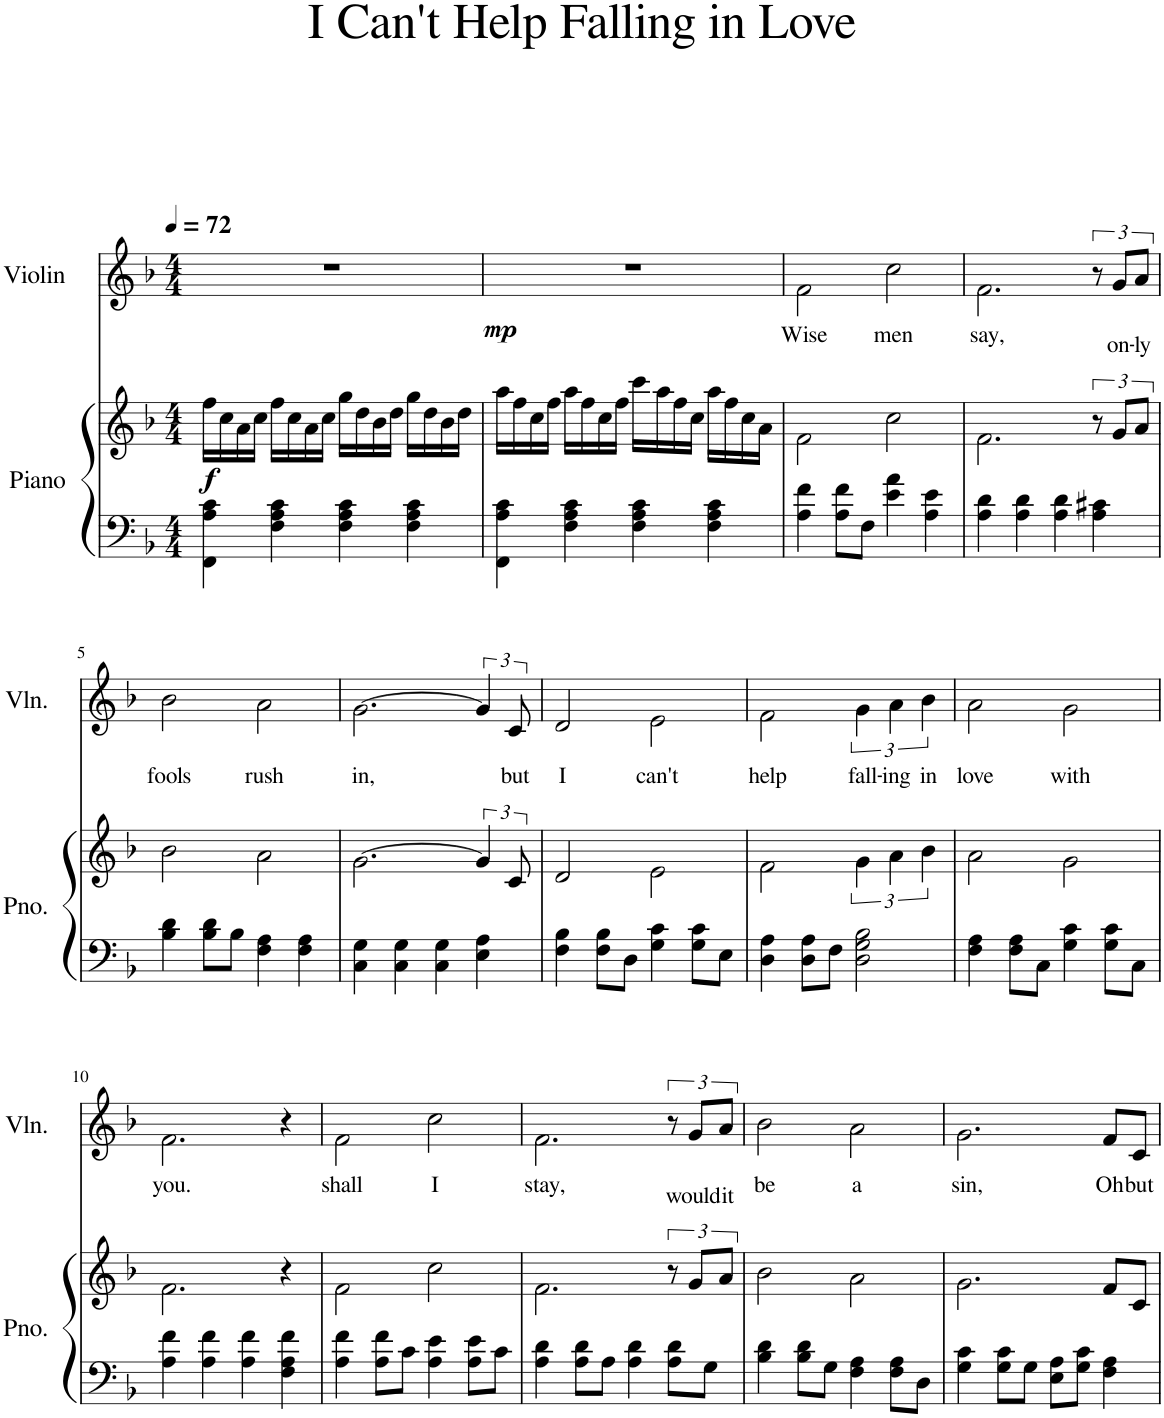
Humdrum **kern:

**kern	**kern	**dynam	**kern	**text	**dynam
*part2	*part2	*part2	*part1	*part1	*part1
*staff3	*staff2	*staff2/3	*staff1	*staff1	*staff1
*I"Piano	*	*	*I"Violin	*	*
*I'Pno.	*	*	*I'Vln.	*	*
*clefF4	*clefG2	*	*clefG2	*	*
*k[b-]	*k[b-]	*	*k[b-]	*	*
*M4/4	*M4/4	*	*M4/4	*	*
*MM72	*MM72	*	*MM72	*	*
=1	=1	=1	=1	=1	=1
!	!	!LO:DY:b	!	!	!
4FF\ 4A\ 4c\	16ff\LL	f	1r	.	.
.	16cc\	.	.	.	.
.	16a\	.	.	.	.
.	16cc\JJ	.	.	.	.
4F\ 4A\ 4c\	16ff\LL	.	.	.	.
.	16cc\	.	.	.	.
.	16a\	.	.	.	.
.	16cc\JJ	.	.	.	.
4F\ 4A\ 4c\	16gg\LL	.	.	.	.
.	16dd\	.	.	.	.
.	16b-\	.	.	.	.
.	16dd\JJ	.	.	.	.
4F\ 4A\ 4c\	16gg\LL	.	.	.	.
.	16dd\	.	.	.	.
.	16b-\	.	.	.	.
.	16dd\JJ	.	.	.	.
=2	=2	=2	=2	=2	=2
!	!	!	!	!	!LO:DY:b
4FF\ 4A\ 4c\	16aa\LL	.	1r	.	mp
.	16ff\	.	.	.	.
.	16cc\	.	.	.	.
.	16ff\JJ	.	.	.	.
4F\ 4A\ 4c\	16aa\LL	.	.	.	.
.	16ff\	.	.	.	.
.	16cc\	.	.	.	.
.	16ff\JJ	.	.	.	.
4F\ 4A\ 4c\	16ccc\LL	.	.	.	.
.	16aa\	.	.	.	.
.	16ff\	.	.	.	.
.	16cc\JJ	.	.	.	.
4F\ 4A\ 4c\	16aa\LL	.	.	.	.
.	16ff\	.	.	.	.
.	16cc\	.	.	.	.
.	16a\JJ	.	.	.	.
=3	=3	=3	=3	=3	=3
!	!	!	!	!LO:LY:b	!
4A\ 4f\	2f\	.	2f\	Wise	.
8A\ 8f\L	.	.	.	.	.
8F\J	.	.	.	.	.
!	!	!	!	!LO:LY:b	!
4e\ 4a\	2cc\	.	2cc\	men	.
4A\ 4e\	.	.	.	.	.
=4	=4	=4	=4	=4	=4
!	!	!	!	!LO:LY:b	!
4A\ 4d\	2.f\	.	2.f\	say,	.
4A\ 4d\	.	.	.	.	.
4A\ 4d\	.	.	.	.	.
4A\ 4c#X\	12r	.	12r	.	.
!	!	!	!	!LO:LY:b	!
.	12g/L	.	12g/L	on-	.
!	!	!	!	!LO:LY:b	!
.	12a/J	.	12a/J	-ly	.
!!LO:LB:g=z
=5	=5	=5	=5	=5	=5
!	!	!	!	!LO:LY:b	!
4B-\ 4d\	2b-\	.	2b-\	fools	.
8B-\ 8d\L	.	.	.	.	.
8B-\J	.	.	.	.	.
!	!	!	!	!LO:LY:b	!
4F\ 4A\	2a\	.	2a\	rush	.
4F\ 4A\	.	.	.	.	.
=6	=6	=6	=6	=6	=6
!	!	!	!	!LO:LY:b	!
4C\ 4G\	[2.g\	.	[2.g\	in,	.
4C\ 4G\	.	.	.	.	.
4C\ 4G\	.	.	.	.	.
4E\ 4A\	6g/]	.	6g/]	.	.
!	!	!	!	!LO:LY:b	!
.	12c/	.	12c/	but	.
=7	=7	=7	=7	=7	=7
!	!	!	!	!LO:LY:b	!
4F\ 4B-\	2d/	.	2d/	I	.
8F\ 8B-\L	.	.	.	.	.
8D\J	.	.	.	.	.
!	!	!	!	!LO:LY:b	!
4G\ 4c\	2e\	.	2e\	can't	.
8G\ 8c\L	.	.	.	.	.
8E\J	.	.	.	.	.
=8	=8	=8	=8	=8	=8
!	!	!	!	!LO:LY:b	!
4D\ 4A\	2f\	.	2f\	help	.
8D\ 8A\L	.	.	.	.	.
8F\J	.	.	.	.	.
!	!	!	!	!LO:LY:b	!
2D\ 2G\ 2B-\	6g\	.	6g\	fall-	.
!	!	!	!	!LO:LY:b	!
.	6a\	.	6a\	-ing	.
!	!	!	!	!LO:LY:b	!
.	6b-\	.	6b-\	in	.
=9	=9	=9	=9	=9	=9
!	!	!	!	!LO:LY:b	!
4F\ 4A\	2a\	.	2a\	love	.
8F\ 8A\L	.	.	.	.	.
8C\J	.	.	.	.	.
!	!	!	!	!LO:LY:b	!
4G\ 4c\	2g\	.	2g\	with	.
8G\ 8c\L	.	.	.	.	.
8C\J	.	.	.	.	.
!!LO:LB:g=z
=10	=10	=10	=10	=10	=10
!	!	!	!	!LO:LY:b	!
4A\ 4f\	2.f\	.	2.f\	you.	.
4A\ 4f\	.	.	.	.	.
4A\ 4f\	.	.	.	.	.
4F\ 4A\ 4f\	4r	.	4r	.	.
=11	=11	=11	=11	=11	=11
!	!	!	!	!LO:LY:b	!
4A\ 4f\	2f\	.	2f\	shall	.
8A\ 8f\L	.	.	.	.	.
8c\J	.	.	.	.	.
!	!	!	!	!LO:LY:b	!
4A\ 4e\	2cc\	.	2cc\	I	.
8A\ 8e\L	.	.	.	.	.
8c\J	.	.	.	.	.
=12	=12	=12	=12	=12	=12
!	!	!	!	!LO:LY:b	!
4A\ 4d\	2.f\	.	2.f\	stay,	.
8A\ 8d\L	.	.	.	.	.
8A\J	.	.	.	.	.
4A\ 4d\	.	.	.	.	.
8A\ 8d\L	12r	.	12r	.	.
!	!	!	!	!LO:LY:b	!
.	12g/L	.	12g/L	would	.
8G\J	.	.	.	.	.
!	!	!	!	!LO:LY:b	!
.	12a/J	.	12a/J	it	.
=13	=13	=13	=13	=13	=13
!	!	!	!	!LO:LY:b	!
4B-\ 4d\	2b-\	.	2b-\	be	.
8B-\ 8d\L	.	.	.	.	.
8G\J	.	.	.	.	.
!	!	!	!	!LO:LY:b	!
4F\ 4A\	2a\	.	2a\	a	.
8F\ 8A\L	.	.	.	.	.
8D\J	.	.	.	.	.
=14	=14	=14	=14	=14	=14
!	!	!	!	!LO:LY:b	!
4G\ 4c\	2.g\	.	2.g\	sin,	.
8G\ 8c\L	.	.	.	.	.
8G\J	.	.	.	.	.
8E\ 8A\L	.	.	.	.	.
8G\ 8c\J	.	.	.	.	.
!	!	!	!	!LO:LY:b	!
4F\ 4A\	8f/L	.	8f/L	Oh	.
!	!	!	!	!LO:LY:b	!
.	8c/J	.	8c/J	but	.
=	=	=	=	=	=
*-	*-	*-	*-	*-	*-
